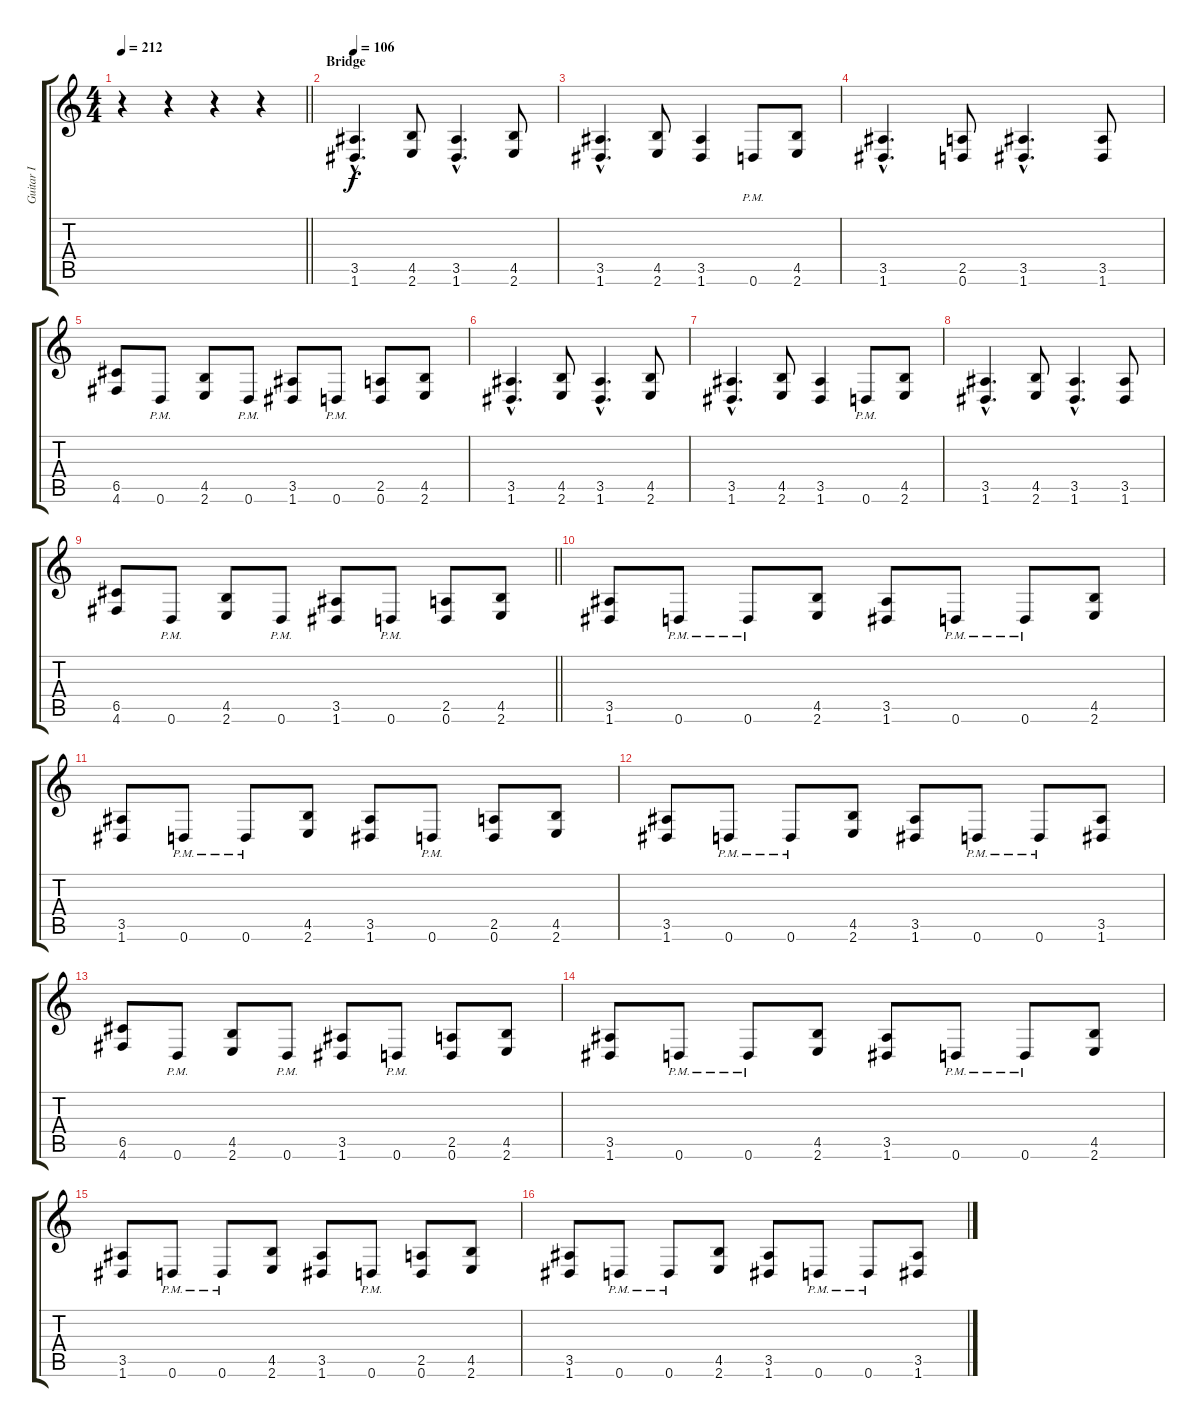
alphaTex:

\track ("Guitar I" "Guitar I") {instrument distortionguitar}
\staff {score tabs}
\tuning (D4 A3 F3 C3 G2 D2) {hide}
\ts (4 4)
\tempo 212
\clef g2
\barLineRight lightlight
\ks c
r.4{dy f} r.4 r.4 r.4 |
\section ("" "Bridge")
\tempo 106
(3.5{hac} 1.6{hac}).4{d} (4.5 2.6).8 (3.5{hac} 1.6{hac}).4{d} (4.5 2.6).8 |
(3.5{hac} 1.6{hac}).4{d} (4.5 2.6).8 (3.5 1.6).4 0.6{pm}.8 (4.5 2.6).8 |
(3.5{hac} 1.6{hac}).4{d} (2.5 0.6).8 (3.5{hac} 1.6{hac}).4{d} (3.5 1.6).8 |
(6.5 4.6).8 0.6{pm}.8 (4.5 2.6).8 0.6{pm}.8 (3.5 1.6).8 0.6{pm}.8 (2.5 0.6).8 (4.5 2.6).8 |
(3.5{hac} 1.6{hac}).4{d} (4.5 2.6).8 (3.5{hac} 1.6{hac}).4{d} (4.5 2.6).8 |
(3.5{hac} 1.6{hac}).4{d} (4.5 2.6).8 (3.5 1.6).4 0.6{pm}.8 (4.5 2.6).8 |
(3.5{hac} 1.6{hac}).4{d} (4.5 2.6).8 (3.5{hac} 1.6{hac}).4{d} (3.5 1.6).8 |
\barLineRight lightlight
(6.5 4.6).8 0.6{pm}.8 (4.5 2.6).8 0.6{pm}.8 (3.5 1.6).8 0.6{pm}.8 (2.5 0.6).8 (4.5 2.6).8 |
\section ("" "")
(3.5 1.6).8 0.6{pm}.8 0.6{pm}.8 (4.5 2.6).8 (3.5 1.6).8 0.6{pm}.8 0.6{pm}.8 (4.5 2.6).8 |
(3.5 1.6).8 0.6{pm}.8 0.6{pm}.8 (4.5 2.6).8 (3.5 1.6).8 0.6{pm}.8 (2.5 0.6).8 (4.5 2.6).8 |
(3.5 1.6).8 0.6{pm}.8 0.6{pm}.8 (4.5 2.6).8 (3.5 1.6).8 0.6{pm}.8 0.6{pm}.8 (3.5 1.6).8 |
(6.5 4.6).8 0.6{pm}.8 (4.5 2.6).8 0.6{pm}.8 (3.5 1.6).8 0.6{pm}.8 (2.5 0.6).8 (4.5 2.6).8 |
(3.5 1.6).8 0.6{pm}.8 0.6{pm}.8 (4.5 2.6).8 (3.5 1.6).8 0.6{pm}.8 0.6{pm}.8 (4.5 2.6).8 |
(3.5 1.6).8 0.6{pm}.8 0.6{pm}.8 (4.5 2.6).8 (3.5 1.6).8 0.6{pm}.8 (2.5 0.6).8 (4.5 2.6).8 |
(3.5 1.6).8 0.6{pm}.8 0.6{pm}.8 (4.5 2.6).8 (3.5 1.6).8 0.6{pm}.8 0.6{pm}.8 (3.5 1.6).8
